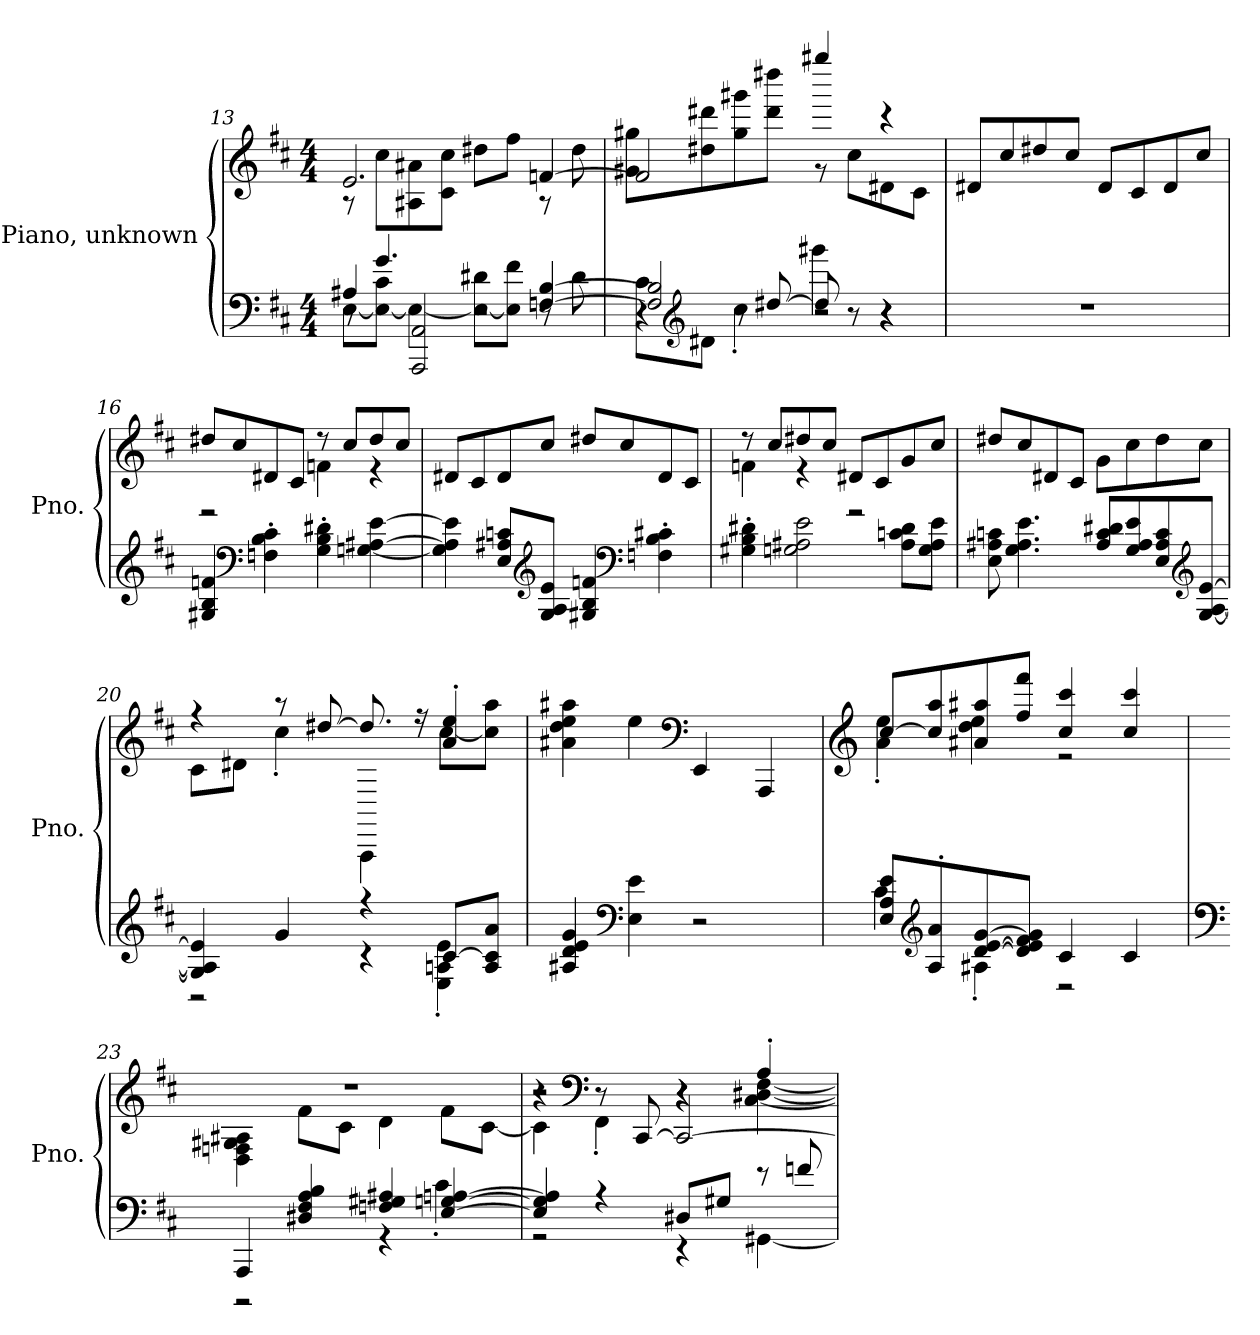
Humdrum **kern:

**kern	**kern
*part1	*part1
*staff2	*staff1
*I"Piano, unknown	*
*I'Pno.	*
*clefF4	*clefG2
*k[f#c#]	*k[f#c#]
*M4/4	*M4/4
=13	=13
*^	*^
*	*^	*	*
8r	[8E\L	4A#X/	2.e/	8r
4.g/	8E\_ 8c#\J	.	.	8cc#\L
.	4E\_	2AAA/ 2AA/	.	8A#X\ 8a#X\
.	.	.	.	8c#\ 8cc#\J
2r	8E\_ 8d#X\L	.	.	8dd#X\L
.	8E\] 8f#\J	.	.	8ff#\J
.	8r	[4Fn/ [4B/	[4fn/	8r
.	8d#\	.	.	8dd#\
!!LO:LB:g=z	!!
=14	=14	=14	=14	=14
4r	8c#\L	2F/] 2B/]	2f/]	8g#X\ 8gg#X\L
*clefG2	*	*	*	*
.	8d#X\J	.	.	8dd#X\ 8ddd#X\
8r	4cc#'\	.	.	8gg#\ 8ggg#X\
[8dd#X/	.	.	.	8ddd#\ 8dddd#X\J
8dd#/]	4ggg#X\	2r	4gggg#X/	8r
8r	.	.	.	8cc#\L
4r	4r	.	4r	8d#X\
.	.	.	.	8c#\J
*v	*v	*v	*	*
*	*v	*v
=15	=15
1r	8d#X/L
.	8cc#/
.	8dd#X/
.	8cc#/J
.	8d#/L
.	8c#/
.	8d#/
.	8cc#/J
=16	=16
*	*^
4G#X/ 4B/ 4fn/	8dd#X/L	2r
.	8cc#/	.
*clefF4	*	*
4Fn\' 4B\' 4c#\'	8d#X/	.
.	8c#/J	.
4G#\' 4B\' 4d#X\'	8r	4fn\
.	8cc#/L	.
[4Gn\ [4A#X\ [4e\	8dd#/	4r
.	8cc#/J	.
*	*v	*v
!!LO:LB:g=z
=17	=17
4G\] 4A#\] 4e\]	8d#X/L
.	8c#/
8E/ 8A#X/ 8cn/L	8d#/
*clefG2	*
8G/ 8A#/ 8e/J	8cc#/J
4G#X/ 4B/ 4fn/	8dd#X/L
.	8cc#/
*clefF4	*
4Fn\' 4B\' 4c#X\'	8d#/
.	8c#/J
=18	=18
*	*^
4G#X\' 4B\' 4d#X\'	8r	4fn\
.	8cc#/L	.
2Gn\ 2A#X\ 2e\	8dd#X/	4r
.	8cc#/J	.
.	8d#X/L	2r
.	8c#/	.
8A#\ 8cn\ 8d#\L	8g/	.
8G\ 8A#\ 8e\J	8cc#/J	.
*	*v	*v
!!LO:PB:g=z
=19	=19
8E\ 8A#X\ 8cn\	8dd#X/L
4.G\ 4.A#\ 4.e\	8cc#/
.	8d#X/
.	8c#/J
8A#/ 8c/ 8d#X/L	8g\L
8G/ 8A#/ 8e/	8cc#\
8E/ 8A#/ 8c/	8dd#\
*clefG2	*
[8G/ [8A#/ [8e/J	8cc#\J
=20	=20
*^	*^
4G/] 4A#/] 4e/]	2r	4r	8c#\L
.	.	.	8d#X\J
4g/	.	8r	4cc#'\
.	.	[8dd#X/	.
4r	4r	8.dd#/]	4AAA\
.	.	16r	.
[8c#/L	4E\' 4An\' 4e\'	4a/' 4ee/'	[8cc#\L
8A/ 8c#/] 8a/J	.	.	8cc#\] 8aa\J
*v	*v	*	*
*	*v	*v
=21	=21
4A#X/ 4d/ 4e/ 4g/	4a#X\ 4dd\ 4ee\ 4aa#X\
*clefF4	*
4E\ 4e\	4ee\
*	*clefF4
2r	4EE/
.	4AAA/
!!LO:LB:g=z
=22	=22
*	*clefG2
*^	*^
8E/ 8A/ 8e/L	4c#\	[8cc#/L	4a\' 4ee\'
*clefG2	*	*	*
8A/' 8a/'	.	8cc#/] 8aa/	.
[8d/ [8e/ [8g/	4A#X'\	8a#X/ 8aa#X/	4dd\ 4ee\
8d/] 8e/] 8f#/ 8g/]J	.	8ff#/ 8fff#/J	.
4c#/	2r	4cc#/ 4ccc#/	2r
4c#/	.	4cc#/ 4ccc#/	.
=23	=23	=23	=23
*clefF4	*	*	*
4AAA/	2r	1r	4D\ 4Fn\ 4G#X\ 4A#X\
4D#X/ 4F#/ 4A/ 4B/	.	.	8f#\L
.	.	.	8c#\J
4Fn/ 4G#X/ 4A#X/	4r	.	4d\
[4E/ [4Gn/ [4An/	4c#'\	.	8f#\L
.	.	.	[8c#\J
=24	=24	=24	=24
*	*	*	*^
4E/] 4G/] 4A/]	2r	4r	4c#\]	2r
*	*	*clefF4	*	*
4r	.	8r	4FF#'\	.
.	.	[8CC#/	.	.
8D#X/L	4r	2CC#/_	4r	4r
8G#X/J	.	.	.	.
8r	[4GG#X\	.	[4C#\ [4D#X\ [4F#\	4A'/
8fn/	.	.	.	.
*v	*v	*	*	*
*	*v	*v	*v
=	=
*-	*-
